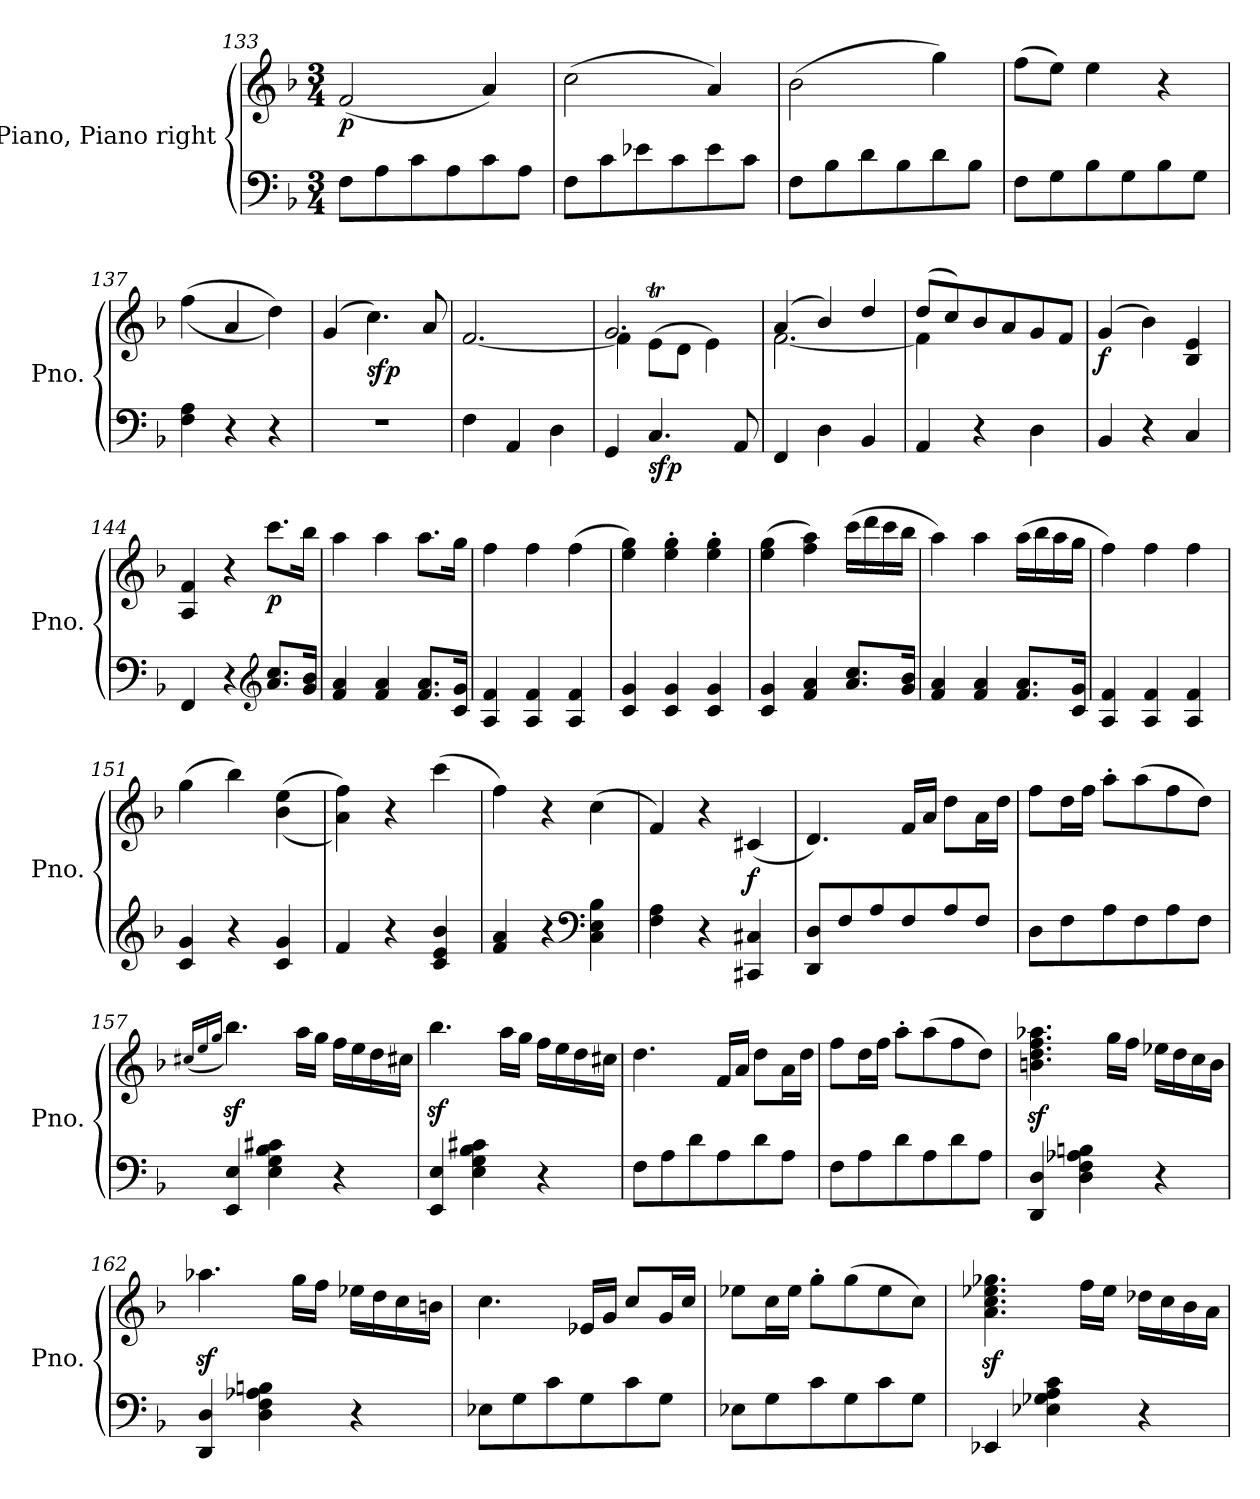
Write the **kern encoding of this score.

**kern	**kern	**dynam
*part1	*part1	*part1
*staff2	*staff1	*staff1/2
*I"Piano, Piano right	*	*
*I'Pno.	*	*
*clefF4	*clefG2	*
*k[b-]	*k[b-]	*
*M3/4	*M3/4	*
=133	=133	=133
!	!	!LO:DY:b
8F\L	(<2f/	p
8A\	.	.
8c\	.	.
8A\	.	.
8c\	4a/)	.
8A\J	.	.
=134	=134	=134
8F\L	(>2cc\	.
8c\	.	.
8e-X\	.	.
8c\	.	.
8e-\	4a/)	.
8c\J	.	.
=135	=135	=135
8F\L	(>2b-\	.
8B-\	.	.
8d\	.	.
8B-\	.	.
8d\	4gg\)	.
8B-\J	.	.
=136	=136	=136
8F\L	(>8ff\L	.
8G\	8ee\J)	.
8B-\	4ee\	.
8G\	.	.
8B-\	4r	.
8G\J	.	.
=137	=137	=137
4F\ 4A\	(>(>4ff\	.
4r	4a/	.
4r	4dd\))	.
=138	=138	=138
2.r	(>4g/	.
!	!	!LO:DY:b
.	4.cc\)	sfp
.	8a/	.
=139	=139	=139
*	*^	*
4F\	2.ryy	[2.f/	.
4AA/	.	.	.
4D\	.	.	.
=140	=140	=140	=140
*	*	*^	*
4GG/	2.g/	4f\]	4ryy	.
!	!	!	!	!LO:DY:b=2
4.C/	.	2ryy	(<8et\L	sfp
.	.	.	8d\J	.
.	.	.	4e\)	.
8AA/	.	.	.	.
*	*	*v	*v	*
=141	=141	=141	=141
4FF/	(>4a/	[2.f\	.
4D\	4b-/)	.	.
4BB-/	4dd/	.	.
=142	=142	=142	=142
4AA/	(>8dd/L	4f\]	.
.	8cc/)	.	.
4r	8b-/	2ryy	.
.	8a/	.	.
4D\	8g/	.	.
.	8f/J	.	.
*	*v	*v	*
=143	=143	=143
!	!	!LO:DY:b
4BB-/	(>4g/	f
4r	4b-\)	.
4C/	4B-/ 4e/	.
=144	=144	=144
4FF/	4A/ 4f/	.
4r	4r	.
*clefG2	*	*
!	!	!LO:DY:b
8.a/ 8.cc/L	8.ccc\L	p
16g/ 16b-/Jk	16bb-\Jk	.
=145	=145	=145
4f/ 4a/	4aa\	.
4f/ 4a/	4aa\	.
8.f/ 8.a/L	8.aa\L	.
16c/ 16g/Jk	16gg\Jk	.
=146	=146	=146
4A/ 4f/	4ff\	.
4A/ 4f/	4ff\	.
4A/ 4f/	(>4ff\	.
=147	=147	=147
4c/ 4g/	4ee\ 4gg\)	.
4c/ 4g/	4ee\' 4gg\'	.
4c/ 4g/	4ee\' 4gg\'	.
=148	=148	=148
4c/ 4g/	(>4ee\ 4gg\	.
4f/ 4a/	4ff\ 4aa\)	.
8.a/ 8.cc/L	(>16ccc\LL	.
.	16ddd\	.
.	16ccc\	.
16g/ 16b-/Jk	16bb-\JJ	.
=149	=149	=149
4f/ 4a/	4aa\)	.
4f/ 4a/	4aa\	.
8.f/ 8.a/L	(>16aa\LL	.
.	16bb-\	.
.	16aa\	.
16c/ 16g/Jk	16gg\JJ	.
=150	=150	=150
4A/ 4f/	4ff\)	.
4A/ 4f/	4ff\	.
4A/ 4f/	4ff\	.
=151	=151	=151
4c/ 4g/	(>4gg\	.
4r	4bb-\)	.
4c/ 4g/	(<(>4b-\ 4ee\	.
=152	=152	=152
4f/	4a\ 4ff\))	.
4r	4r	.
4c/ 4e/ 4b-/	(>4ccc\	.
=153	=153	=153
4f/ 4a/	4ff\)	.
4r	4r	.
*clefF4	*	*
4C\ 4E\ 4B-\	(>4cc\	.
=154	=154	=154
4F\ 4A\	4f/)	.
4r	4r	.
!	!	!LO:DY:a=2
4CC#X/ 4C#X/	(<4c#X/	f
=155	=155	=155
8DD/ 8D/L	4.d/)	.
8F/	.	.
8A/	.	.
8F/	16f/LL	.
.	16a/JJ	.
8A/	8dd\L	.
8F/J	16a\L	.
.	16dd\JJ	.
=156	=156	=156
8D\L	8ff\L	.
8F\	16dd\L	.
.	16ff\JJ	.
8A\	8aa'\L	.
8F\	(>8aa\	.
8A\	8ff\	.
8F\J	8dd\J)	.
=157	=157	=157
.	(>16qcc#X/LL	.
.	16qee/	.
.	16qgg/JJ	.
4EE/ 4E/	4.bb-z<\)	.
4E\ 4G\ 4B-\ 4c#X\	.	.
.	16aa\LL	.
.	16gg\JJ	.
4r	16ff\LL	.
.	16ee\	.
.	16dd\	.
.	16cc#\JJ	.
=158	=158	=158
4EE/ 4E/	4.bb-z<\	.
4E\ 4G\ 4B-\ 4c#X\	.	.
.	16aa\LL	.
.	16gg\JJ	.
4r	16ff\LL	.
.	16ee\	.
.	16dd\	.
.	16cc#X\JJ	.
=159	=159	=159
8F\L	4.dd\	.
8A\	.	.
8d\	.	.
8A\	16f/LL	.
.	16a/JJ	.
8d\	8dd\L	.
8A\J	16a\L	.
.	16dd\JJ	.
=160	=160	=160
8F\L	8ff\L	.
8A\	16dd\L	.
.	16ff\JJ	.
8d\	8aa'\L	.
8A\	(>8aa\	.
8d\	8ff\	.
8A\J	8dd\J)	.
=161	=161	=161
4DD/ 4D/	4.bn\z< 4.dd\z< 4.ff\z< 4.aa-X\z<	.
4D\ 4F\ 4A-X\ 4Bn\	.	.
.	16gg\LL	.
.	16ff\JJ	.
4r	16ee-X\LL	.
.	16dd\	.
.	16cc\	.
.	16b\JJ	.
=162	=162	=162
4DD/ 4D/	4.aa-Xz<\	.
4D\ 4F\ 4A-X\ 4Bn\	.	.
.	16gg\LL	.
.	16ff\JJ	.
4r	16ee-X\LL	.
.	16dd\	.
.	16cc\	.
.	16bn\JJ	.
=163	=163	=163
8E-X\L	4.cc\	.
8G\	.	.
8c\	.	.
8G\	16e-X/LL	.
.	16g/JJ	.
8c\	8cc/L	.
8G\J	16g/L	.
.	16cc/JJ	.
=164	=164	=164
8E-X\L	8ee-X\L	.
8G\	16cc\L	.
.	16ee-\JJ	.
8c\	8gg'\L	.
8G\	(>8gg\	.
8c\	8ee-\	.
8G\J	8cc\J)	.
=165	=165	=165
4EE-X/	4.a\z< 4.cc\z< 4.ee-X\z< 4.gg-X\z<	.
4E-X\ 4G-X\ 4A\ 4c\	.	.
.	16ff\LL	.
.	16ee-\JJ	.
4r	16dd-X\LL	.
.	16cc\	.
.	16b-\	.
.	16a\JJ	.
=	=	=
*-	*-	*-
